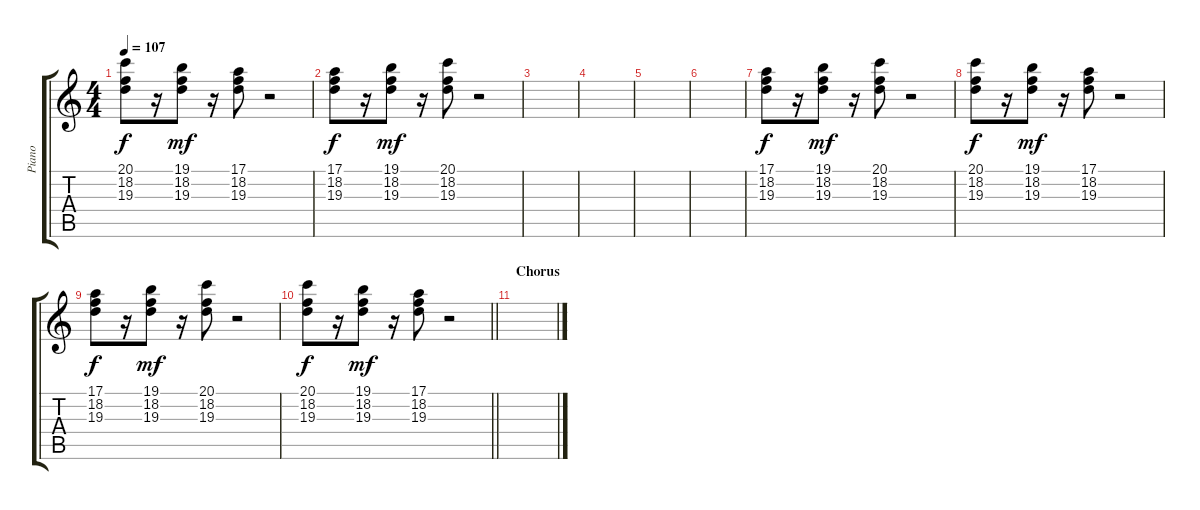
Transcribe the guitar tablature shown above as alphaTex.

\track ("Piano" "Piano") {instrument celesta}
\staff {score tabs}
\tuning (E4 B3 G3 D3 A2 E2) {hide}
\ts (4 4)
\tempo 107
\clef g2
\ks c
(20.1 18.2 19.3).8{dy f} r.16 (19.1 18.2 19.3).8{dy mf} r.16 (17.1 18.2 19.3).8 r.2 |
(17.1 18.2 19.3).8{dy f} r.16 (19.1 18.2 19.3).8{dy mf} r.16 (20.1 18.2 19.3).8 r.2 |
|
|
|
|
(17.1 18.2 19.3).8{dy f} r.16 (19.1 18.2 19.3).8{dy mf} r.16 (20.1 18.2 19.3).8 r.2 |
(20.1 18.2 19.3).8{dy f} r.16 (19.1 18.2 19.3).8{dy mf} r.16 (17.1 18.2 19.3).8 r.2 |
(17.1 18.2 19.3).8{dy f} r.16 (19.1 18.2 19.3).8{dy mf} r.16 (20.1 18.2 19.3).8 r.2 |
\barLineRight lightlight
(20.1 18.2 19.3).8{dy f} r.16 (19.1 18.2 19.3).8{dy mf} r.16 (17.1 18.2 19.3).8 r.2 |
\section ("" "Chorus")
